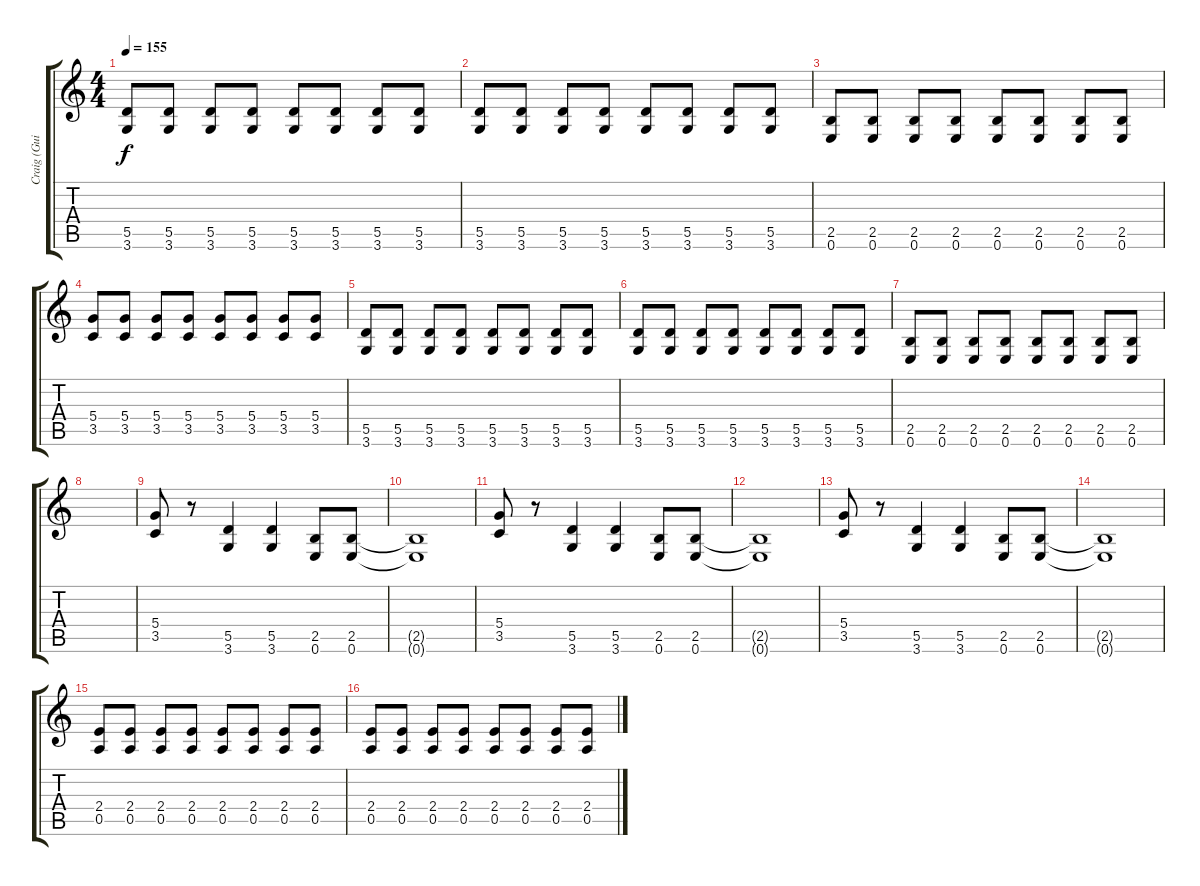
\track ("Craig (Guitar)" "Craig (Gui") {instrument distortionguitar}
\staff {score tabs}
\tuning (E4 B3 G3 D3 A2 E2) {hide}
\ts (4 4)
\tempo 155
\clef g2
\ks c
(5.5 3.6).8{dy f} (5.5 3.6).8 (5.5 3.6).8 (5.5 3.6).8 (5.5 3.6).8 (5.5 3.6).8 (5.5 3.6).8 (5.5 3.6).8 |
(5.5 3.6).8 (5.5 3.6).8 (5.5 3.6).8 (5.5 3.6).8 (5.5 3.6).8 (5.5 3.6).8 (5.5 3.6).8 (5.5 3.6).8 |
(2.5 0.6).8 (2.5 0.6).8 (2.5 0.6).8 (2.5 0.6).8 (2.5 0.6).8 (2.5 0.6).8 (2.5 0.6).8 (2.5 0.6).8 |
(5.4 3.5).8 (5.4 3.5).8 (5.4 3.5).8 (5.4 3.5).8 (5.4 3.5).8 (5.4 3.5).8 (5.4 3.5).8 (5.4 3.5).8 |
(5.5 3.6).8 (5.5 3.6).8 (5.5 3.6).8 (5.5 3.6).8 (5.5 3.6).8 (5.5 3.6).8 (5.5 3.6).8 (5.5 3.6).8 |
(5.5 3.6).8 (5.5 3.6).8 (5.5 3.6).8 (5.5 3.6).8 (5.5 3.6).8 (5.5 3.6).8 (5.5 3.6).8 (5.5 3.6).8 |
(2.5 0.6).8 (2.5 0.6).8 (2.5 0.6).8 (2.5 0.6).8 (2.5 0.6).8 (2.5 0.6).8 (2.5 0.6).8 (2.5 0.6).8 |
|
(5.4 3.5).8 r.8 (5.5 3.6).4 (5.5 3.6).4 (2.5 0.6).8 (2.5 0.6).8 |
(2.5{t} 0.6{t}).1 |
(5.4 3.5).8 r.8 (5.5 3.6).4 (5.5 3.6).4 (2.5 0.6).8 (2.5 0.6).8 |
(2.5{t} 0.6{t}).1 |
(5.4 3.5).8 r.8 (5.5 3.6).4 (5.5 3.6).4 (2.5 0.6).8 (2.5 0.6).8 |
(2.5{t} 0.6{t}).1 |
(2.4 0.5).8 (2.4 0.5).8 (2.4 0.5).8 (2.4 0.5).8 (2.4 0.5).8 (2.4 0.5).8 (2.4 0.5).8 (2.4 0.5).8 |
(2.4 0.5).8 (2.4 0.5).8 (2.4 0.5).8 (2.4 0.5).8 (2.4 0.5).8 (2.4 0.5).8 (2.4 0.5).8 (2.4 0.5).8
